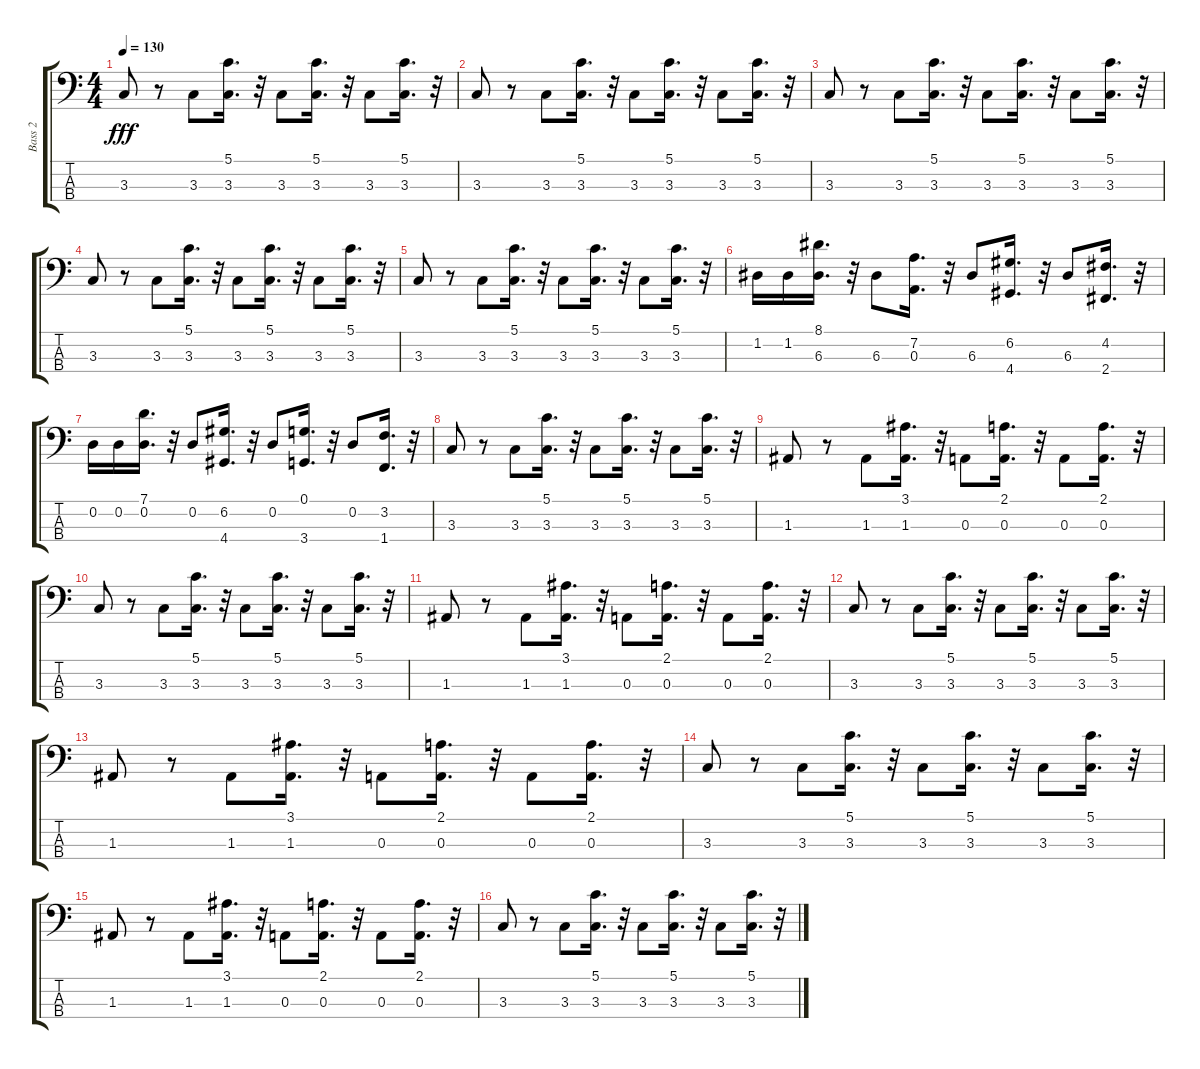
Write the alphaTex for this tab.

\track ("Bass 2" "Bass 2") {instrument acousticbass}
\staff {score tabs}
\tuning (G2 D2 A1 E1) {hide}
\ts (4 4)
\tempo 130
\clef f4
\ks c
3.3.8{dy fff} r.8 3.3.8 (5.1 3.3).16{d} r.32 3.3.8 (5.1 3.3).16{d} r.32 3.3.8 (5.1 3.3).16{d} r.32 |
3.3.8 r.8 3.3.8 (5.1 3.3).16{d} r.32 3.3.8 (5.1 3.3).16{d} r.32 3.3.8 (5.1 3.3).16{d} r.32 |
3.3.8 r.8 3.3.8 (5.1 3.3).16{d} r.32 3.3.8 (5.1 3.3).16{d} r.32 3.3.8 (5.1 3.3).16{d} r.32 |
3.3.8 r.8 3.3.8 (5.1 3.3).16{d} r.32 3.3.8 (5.1 3.3).16{d} r.32 3.3.8 (5.1 3.3).16{d} r.32 |
3.3.8 r.8 3.3.8 (5.1 3.3).16{d} r.32 3.3.8 (5.1 3.3).16{d} r.32 3.3.8 (5.1 3.3).16{d} r.32 |
1.2.16 1.2.16 (8.1 6.3).16{d} r.32 6.3.8 (7.2 0.3).16{d} r.32 6.3.8 (6.2 4.4).16{d} r.32 6.3.8 (4.2 2.4).16{d} r.32 |
0.2.16 0.2.16 (7.1 0.2).16{d} r.32 0.2.8 (6.2 4.4).16{d} r.32 0.2.8 (0.1 3.4).16{d} r.32 0.2.8 (3.2 1.4).16{d} r.32 |
3.3.8 r.8 3.3.8 (5.1 3.3).16{d} r.32 3.3.8 (5.1 3.3).16{d} r.32 3.3.8 (5.1 3.3).16{d} r.32 |
1.3.8 r.8 1.3.8 (3.1 1.3).16{d} r.32 0.3.8 (2.1 0.3).16{d} r.32 0.3.8 (2.1 0.3).16{d} r.32 |
3.3.8 r.8 3.3.8 (5.1 3.3).16{d} r.32 3.3.8 (5.1 3.3).16{d} r.32 3.3.8 (5.1 3.3).16{d} r.32 |
1.3.8 r.8 1.3.8 (3.1 1.3).16{d} r.32 0.3.8 (2.1 0.3).16{d} r.32 0.3.8 (2.1 0.3).16{d} r.32 |
3.3.8 r.8 3.3.8 (5.1 3.3).16{d} r.32 3.3.8 (5.1 3.3).16{d} r.32 3.3.8 (5.1 3.3).16{d} r.32 |
1.3.8 r.8 1.3.8 (3.1 1.3).16{d} r.32 0.3.8 (2.1 0.3).16{d} r.32 0.3.8 (2.1 0.3).16{d} r.32 |
3.3.8 r.8 3.3.8 (5.1 3.3).16{d} r.32 3.3.8 (5.1 3.3).16{d} r.32 3.3.8 (5.1 3.3).16{d} r.32 |
1.3.8 r.8 1.3.8 (3.1 1.3).16{d} r.32 0.3.8 (2.1 0.3).16{d} r.32 0.3.8 (2.1 0.3).16{d} r.32 |
3.3.8 r.8 3.3.8 (5.1 3.3).16{d} r.32 3.3.8 (5.1 3.3).16{d} r.32 3.3.8 (5.1 3.3).16{d} r.32
